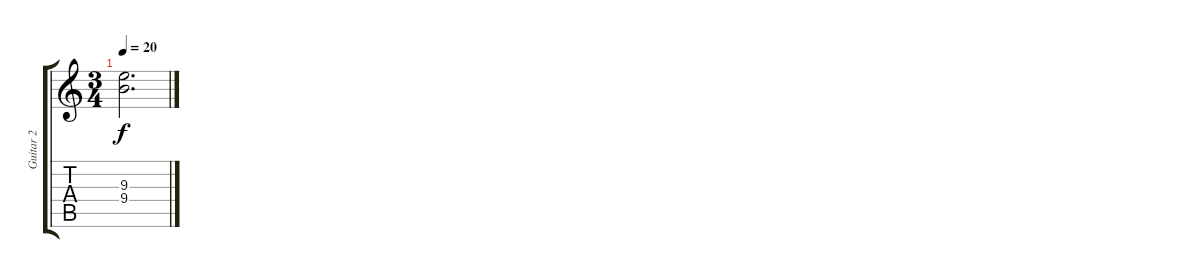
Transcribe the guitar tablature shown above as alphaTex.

\track ("Guitar 2" "Guitar 2") {instrument distortionguitar}
\staff {score tabs}
\tuning (E4 B3 G3 D3 A2 E2) {hide}
\ts (3 4)
\tempo 20
\clef g2
\ks c
(9.3 9.4).2{d dy f}
